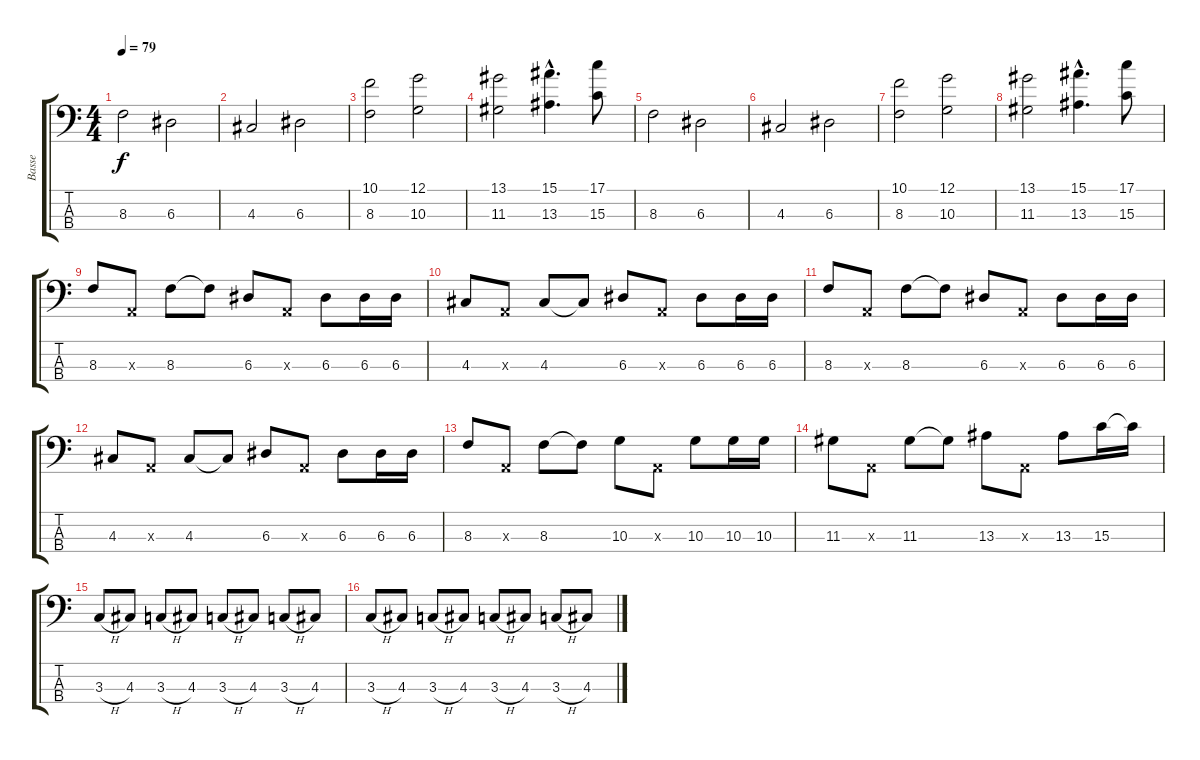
\track ("Basse" "Basse") {instrument electricbassfinger}
\staff {score tabs}
\tuning (G2 D2 A1 E1) {hide}
\ts (4 4)
\tempo 79
\clef f4
\ks c
8.3.2{dy f} 6.3.2 |
4.3.2 6.3.2 |
(10.1 8.3).2 (12.1 10.3).2 |
(13.1 11.3).2 (15.1{hac} 13.3{hac}).4{d} (17.1 15.3).8 |
8.3.2 6.3.2 |
4.3.2 6.3.2 |
(10.1 8.3).2 (12.1 10.3).2 |
(13.1 11.3).2 (15.1{hac} 13.3{hac}).4{d} (17.1 15.3).8 |
8.3.8 0.3{x}.8 8.3.8 8.3{t}.8 6.3.8 0.3{x}.8 6.3.8 6.3.16 6.3.16 |
4.3.8 0.3{x}.8 4.3.8 4.3{t}.8 6.3.8 0.3{x}.8 6.3.8 6.3.16 6.3.16 |
8.3.8 0.3{x}.8 8.3.8 8.3{t}.8 6.3.8 0.3{x}.8 6.3.8 6.3.16 6.3.16 |
4.3.8 0.3{x}.8 4.3.8 4.3{t}.8 6.3.8 0.3{x}.8 6.3.8 6.3.16 6.3.16 |
8.3.8 0.3{x}.8 8.3.8 8.3{t}.8 10.3.8 0.3{x}.8 10.3.8 10.3.16 10.3.16 |
11.3.8 0.3{x}.8 11.3.8 11.3{t}.8 13.3.8 0.3{x}.8 13.3.8 15.3.16 15.3{t}.16 |
3.3{h}.8 4.3.8 3.3{h}.8 4.3.8 3.3{h}.8 4.3.8 3.3{h}.8 4.3.8 |
3.3{h}.8 4.3.8 3.3{h}.8 4.3.8 3.3{h}.8 4.3.8 3.3{h}.8 4.3.8
